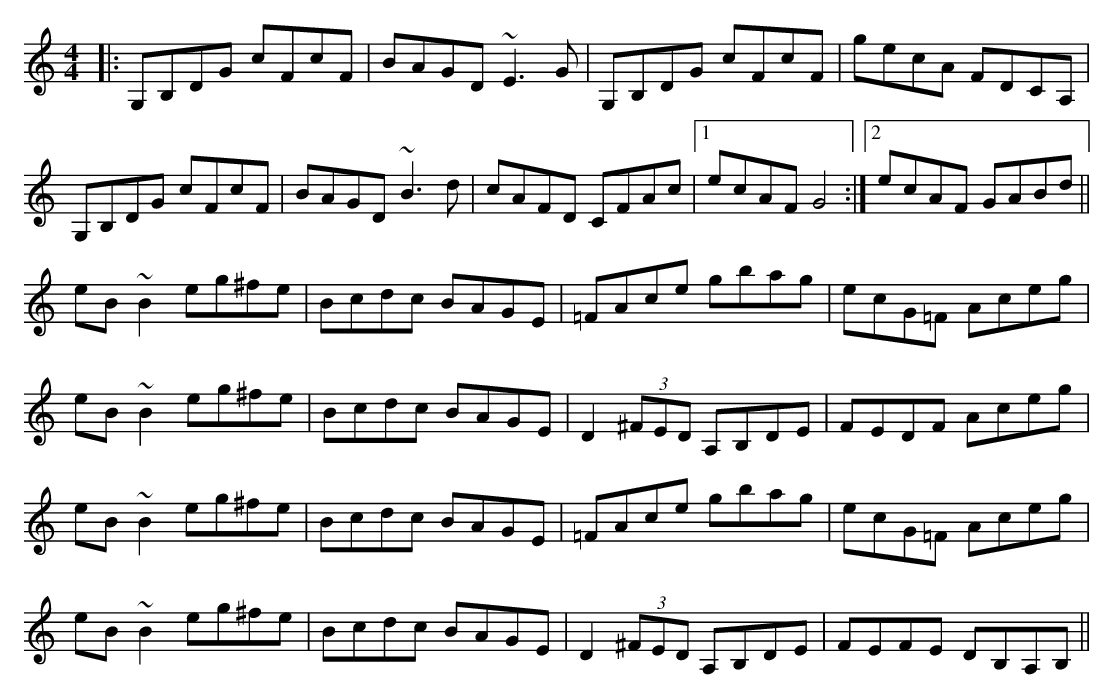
X:1
M:4/4
K:Gmix
|:G,B,DG cFcF|BAGD ~E3 G|G,B,DG cFcF|gecA FDCA,|
G,B,DG cFcF|BAGD ~B3 d|cAFD CFAc|1 ecAF G4:|2 ecAF GABd||
eB ~B2 eg^fe|Bcdc BAGE|=FAce gbag|ecG=F Aceg|
eB ~B2 eg^fe|Bcdc BAGE|D2 (3^FED A,B,DE|FEDF Aceg|
eB ~B2 eg^fe|Bcdc BAGE|=FAce gbag|ecG=F Aceg|
eB ~B2 eg^fe|Bcdc BAGE|D2 (3^FED A,B,DE|FEFE DB,A,B,||
